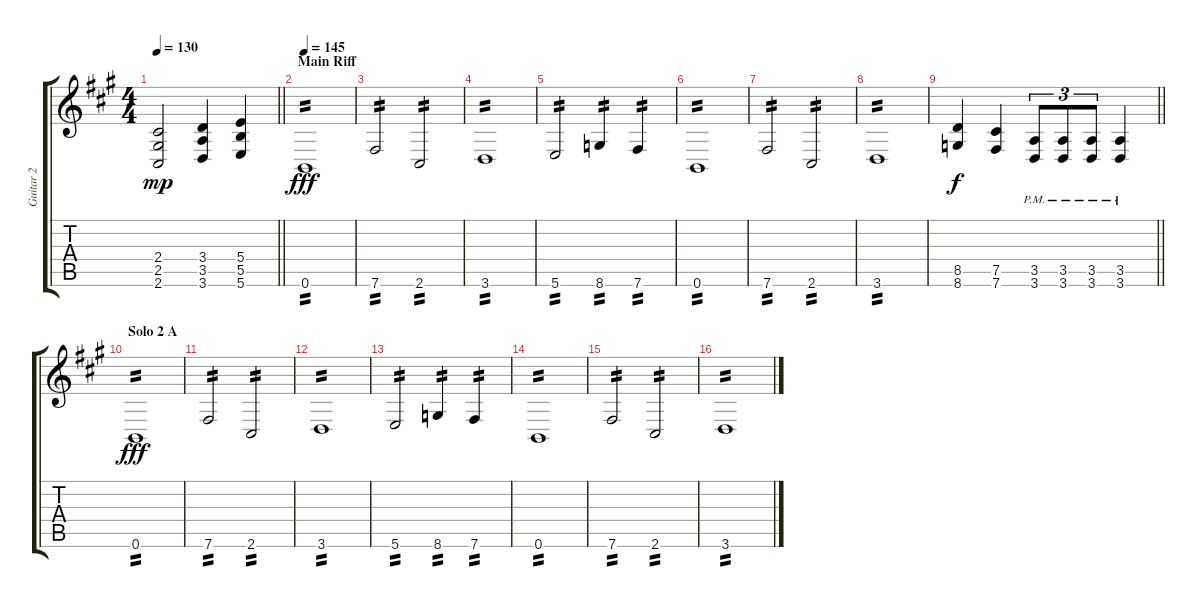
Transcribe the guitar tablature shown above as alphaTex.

\track ("Guitar 2" "Guitar 2") {instrument distortionguitar}
\staff {score tabs}
\tuning (Db4 Ab3 E3 B2 Gb2 B1) {hide}
\ts (4 4)
\tempo 130
\clef g2
\barLineRight lightlight
\ks a
(2.4 2.5 2.6).2{dy mp} (3.4 3.5 3.6).4 (5.4 5.5 5.6).4 |
\section ("" "Main Riff")
\tempo 145
0.6.1{tp 2 dy fff} |
7.6.2{tp 2} 2.6.2{tp 2} |
3.6.1{tp 2} |
5.6.2{tp 2} 8.6.4{tp 2} 7.6.4{tp 2} |
0.6.1{tp 2} |
7.6.2{tp 2} 2.6.2{tp 2} |
3.6.1{tp 2} |
\barLineRight lightlight
(8.5 8.6).4{dy f} (7.5 7.6).4 (3.5{pm} 3.6{pm}).8{tu (3 2)} (3.5{pm} 3.6{pm}).8{tu (3 2)} (3.5{pm} 3.6{pm}).8{tu (3 2)} (3.5{pm} 3.6{pm}).4 |
\section ("" "Solo 2 A")
0.6.1{tp 2 dy fff} |
7.6.2{tp 2} 2.6.2{tp 2} |
3.6.1{tp 2} |
5.6.2{tp 2} 8.6.4{tp 2} 7.6.4{tp 2} |
0.6.1{tp 2} |
7.6.2{tp 2} 2.6.2{tp 2} |
3.6.1{tp 2}
